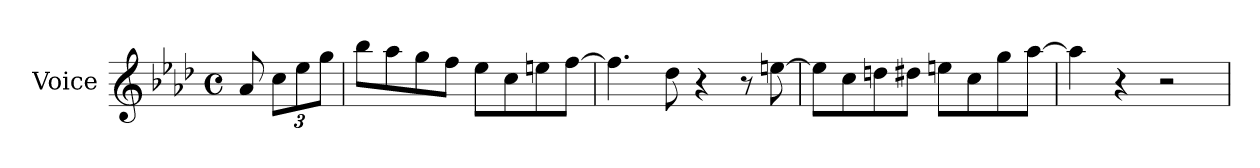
**kern
*part1
*staff1
*I"Voice
*I'Voice
*clefG2
*k[b-e-a-d-]
*M4/4
*met(c)
=
8a-/
12cc\L
12ee-\
12gg\J
=1
8bb-\L
8aa-\
8gg\
8ff\J
8ee-\L
8cc\
8een\
[>8ff\J
=2
4.ff\]
8dd-\
4r
8r
[>8een\
=3
8ee\L]
8cc\
8ddn\
8dd#X\J
8een\L
8cc\
8gg\
[>8aa-\J
=4
4aa-\]
4r
2rcc
=
*-
